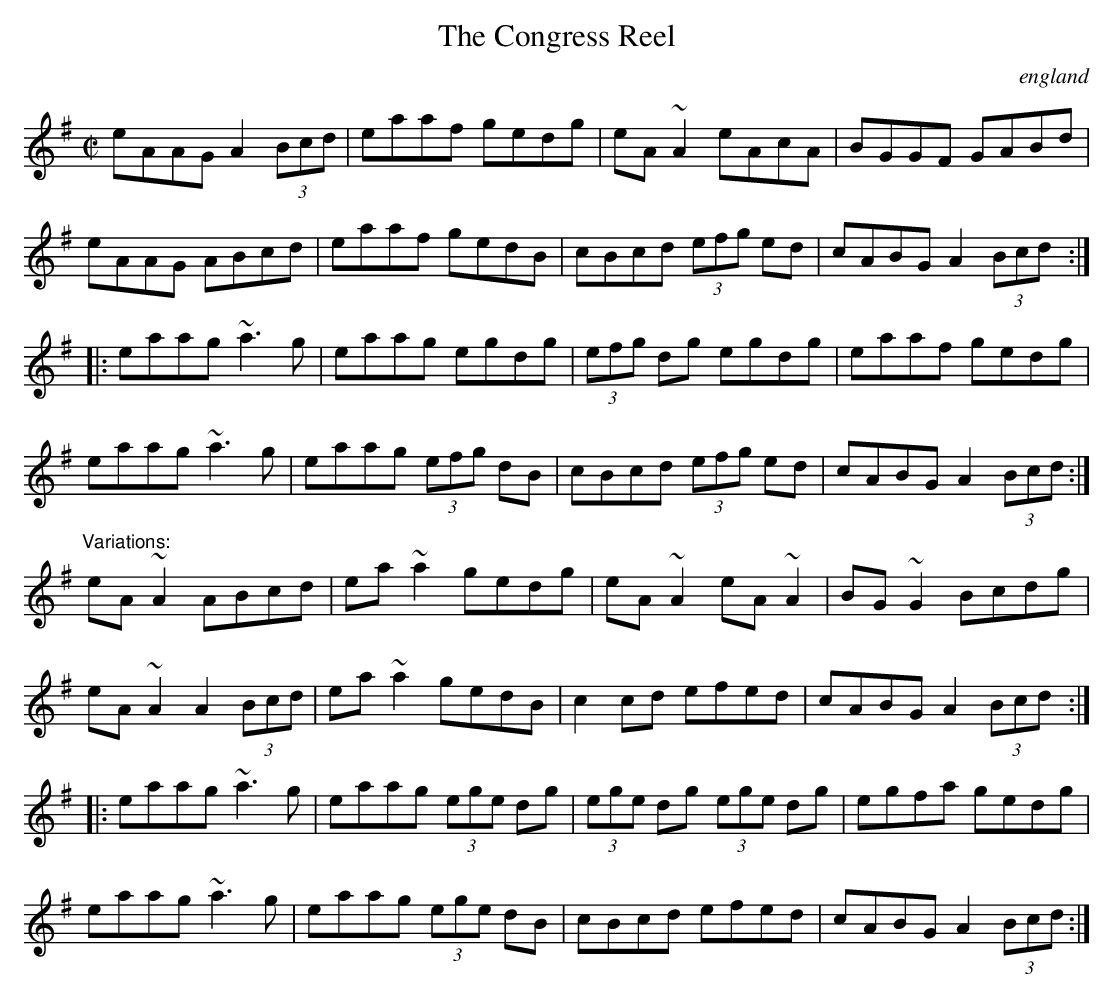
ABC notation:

X:1
T:Congress Reel, The
O:england
M:C|
K:Ador
eAAG A2 (3Bcd|eaaf gedg|eA~A2 eAcA|BGGF GABd|
eAAG ABcd|eaaf gedB|cBcd (3efg ed|cABG A2 (3Bcd:|
|:eaag ~a3g|eaag egdg|(3efg dg egdg|eaaf gedg|
eaag ~a3g|eaag (3efg dB|cBcd (3efg ed|cABG A2 (3Bcd:|
"Variations:"
eA~A2 ABcd|ea~a2 gedg|eA~A2 eA~A2|BG~G2 Bcdg|
eA~A2 A2 (3Bcd|ea~a2 gedB|c2cd efed|cABG A2 (3Bcd:|
|:eaag ~a3g|eaag (3ege dg|(3ege dg (3ege dg|egfa gedg|
eaag ~a3g|eaag (3ege dB|cBcd efed|cABG A2 (3Bcd:|
